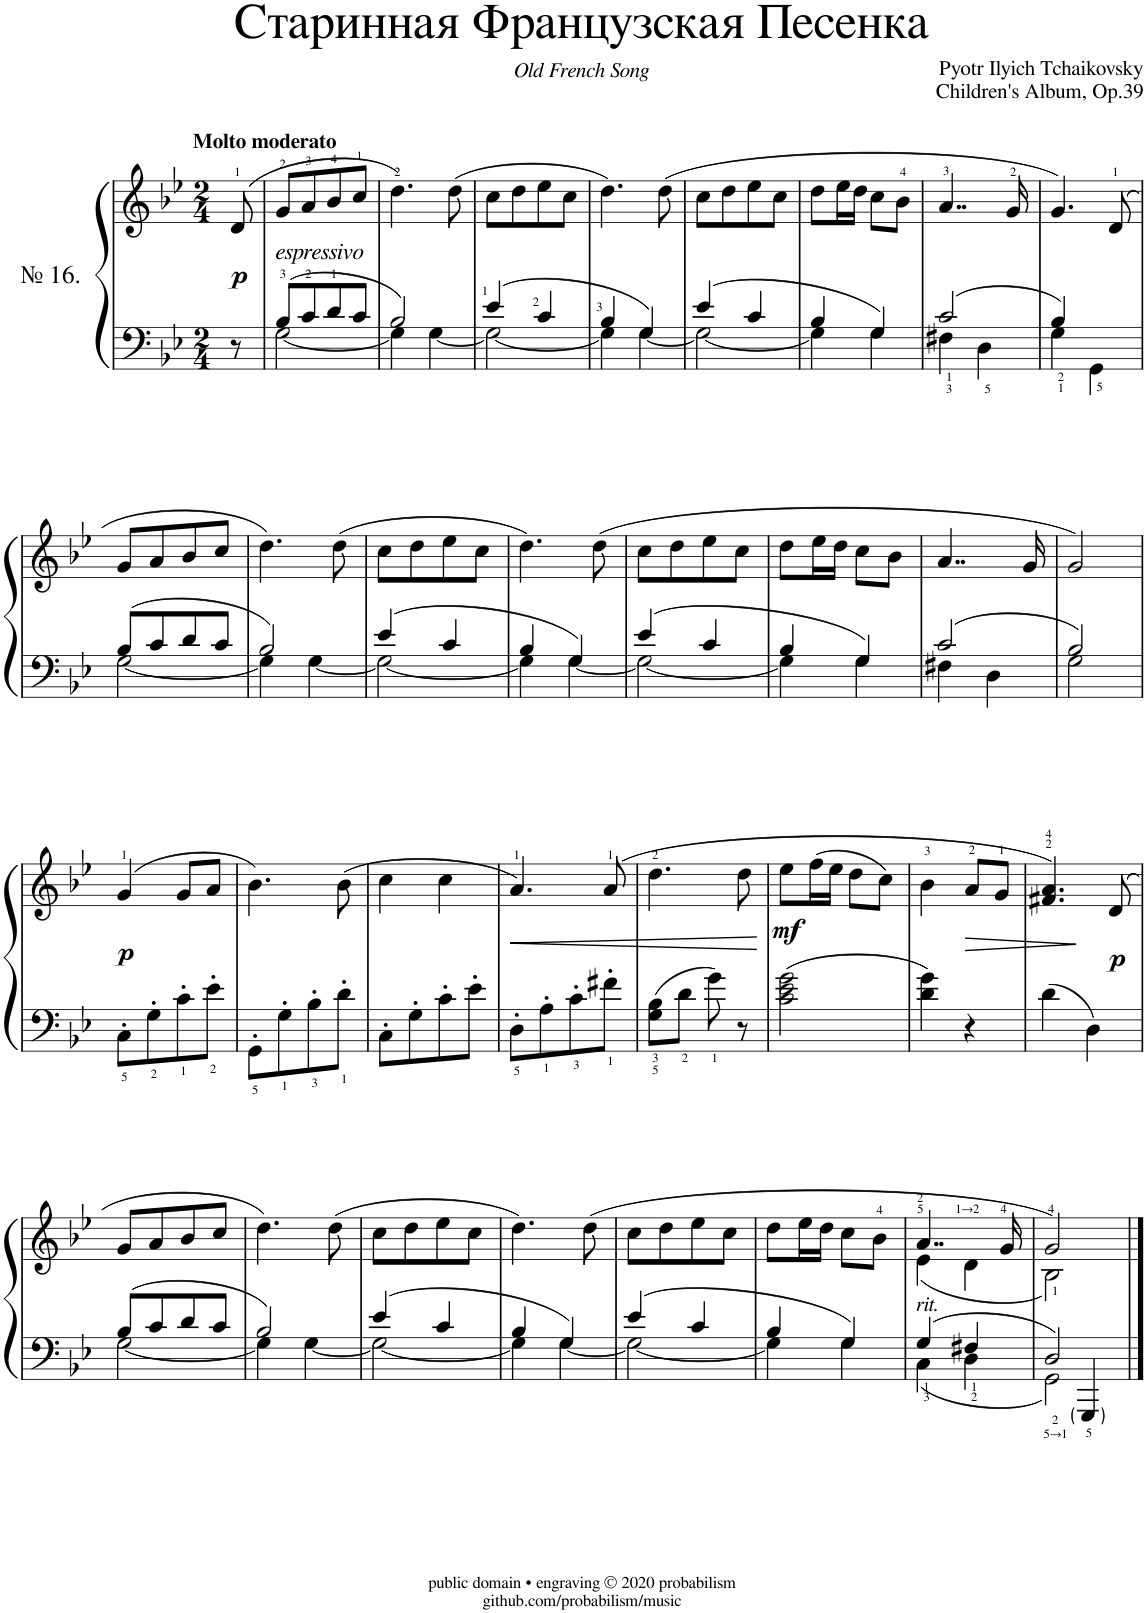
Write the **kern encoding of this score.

**kern	**kern	**dynam
*part1	*part1	*part1
*staff2	*staff1	*staff1/2
*I"№ 16.	*	*
*clefF4	*clefG2	*
*k[b-e-]	*k[b-e-]	*
*M2/4	*M2/4	*
=	=	=
!	!LO:TX:a:B:t=Molto moderato	!
!	!	!LO:DY:b
8r	(8d/	p
=1	=1	=1
*^	*	*
!	!	!LO:TX:b:i:t=espressivo	!
8B-/L	[2G\	8g/L	.
8c/	.	8a/	.
8d/	.	8b-/	.
8c/J	.	8cc/J	.
=2	=2	=2	=2
2B-/	4G\]	4.dd\)	.
.	[4G\	.	.
.	.	(8dd\	.
=3	=3	=3	=3
4e-/	2G\_	8cc\L	.
.	.	8dd\	.
4c/	.	8ee-\	.
.	.	8cc\J	.
=4	=4	=4	=4
4B-/	4G\]	4.dd\)	.
4G/	[4G\	.	.
.	.	(8dd\	.
=5	=5	=5	=5
4e-/	2G\_	8cc\L	.
.	.	8dd\	.
4c/	.	8ee-\	.
.	.	8cc\J	.
=6	=6	=6	=6
4B-/	4G\]	8dd\L	.
.	.	16ee-\L	.
.	.	16dd\JJ	.
4G/	4G\	8cc\L	.
.	.	8b-\J	.
=7	=7	=7	=7
2c</	4F#X\	4..a/	.
.	4D\	.	.
.	.	16g/	.
=8	=8	=8	=8
4B-</	4G\	4.g/)	.
4ryy	4GG\	.	.
.	.	(8d/	.
!!LO:LB:g=z
=9	=9	=9	=9
8B-/L	[2G\	8g/L	.
8c/	.	8a/	.
8d/	.	8b-/	.
8c/J	.	8cc/J	.
=10	=10	=10	=10
2B-/	4G\]	4.dd\)	.
.	[4G\	.	.
.	.	(8dd\	.
=11	=11	=11	=11
4e-/	2G\_	8cc\L	.
.	.	8dd\	.
4c/	.	8ee-\	.
.	.	8cc\J	.
=12	=12	=12	=12
4B-/	4G\]	4.dd\)	.
4G/	[4G\	.	.
.	.	(8dd\	.
=13	=13	=13	=13
4e-/	2G\_	8cc\L	.
.	.	8dd\	.
4c/	.	8ee-\	.
.	.	8cc\J	.
=14	=14	=14	=14
4B-/	4G\]	8dd\L	.
.	.	16ee-\L	.
.	.	16dd\JJ	.
4G/	4G\	8cc\L	.
.	.	8b-\J	.
=15	=15	=15	=15
2c/	4F#X\	4..a/	.
.	4D\	.	.
.	.	16g/	.
=16	=16	=16	=16
2B-/	2G\	2g/)	.
!!LO:LB:g=z
=17	=17	=17	=17
!	!	!	!LO:DY:b
*v	*v	*	*
8C'\L	(4g/	p
8G'\	.	.
8c'\	8g/L	.
8e-'\J	8a/J	.
=18	=18	=18
8GG'\L	4.b-\)	.
8G'\	.	.
8B-'\	.	.
8d'\J	(8b-\	.
=19	=19	=19
8C'\L	4cc\	.
8G'\	.	.
8c'\	4cc\	.
8e-'\J	.	.
=20	=20	=20
8D'\L	4.a/)	.
8A'\	.	.
8c'\	.	.
8f#X'\J	(8a/	.
=21	=21	=21
8G\ 8B-\L	4.dd\	.
8d\J	.	.
8g\	.	.
8r	8dd\	.
=22	=22	=22
!	!	!LO:DY:b
2c\ 2e-\ 2g\	8ee-\L	mf
.	(16ff\L	.
.	16ee-\JJ	.
.	8dd\L	.
.	8cc\J)	.
=23	=23	=23
4d\ 4g\	4b-\	.
4r	8a/L	.
.	8g/J	.
=24	=24	=24
4d\	4.f#X/ 4.a/)	.
4D\	.	.
!	!	!LO:DY:b
.	(8d/	p
!!LO:LB:g=z
=25	=25	=25
*^	*	*
8B-/L	[2G\	8g/L	.
8c/	.	8a/	.
8d/	.	8b-/	.
8c/J	.	8cc/J	.
=26	=26	=26	=26
2B-/	4G\]	4.dd\)	.
.	[4G\	.	.
.	.	(8dd\	.
=27	=27	=27	=27
4e-/	2G\_	8cc\L	.
.	.	8dd\	.
4c/	.	8ee-\	.
.	.	8cc\J	.
=28	=28	=28	=28
4B-/	4G\]	4.dd\)	.
4G/	[4G\	.	.
.	.	(8dd\	.
=29	=29	=29	=29
4e-/	2G\_	8cc\L	.
.	.	8dd\	.
4c/	.	8ee-\	.
.	.	8cc\J	.
=30	=30	=30	=30
4B-/	4G\]	8dd\L	.
.	.	16ee-\L	.
.	.	16dd\JJ	.
4G/	4G\	8cc\L	.
.	.	8b-\J	.
=31	=31	=31	=31
*	*	*^	*
!	!	!LO:TX:b:i:t=rit.	!	!
4G</	4C\	4..a/	(4e->\	.
4F#X</	4D\	.	4d>\	.
.	.	16g/	.	.
=32	=32	=32	=32	=32
*	*^	*	*	*
2D</	2GG\	4ryy	2g/)	2B-\)	.
.	.	4GGG</	.	.	.
*v	*v	*v	*	*	*
*	*v	*v	*
==	==	==
*-	*-	*-
